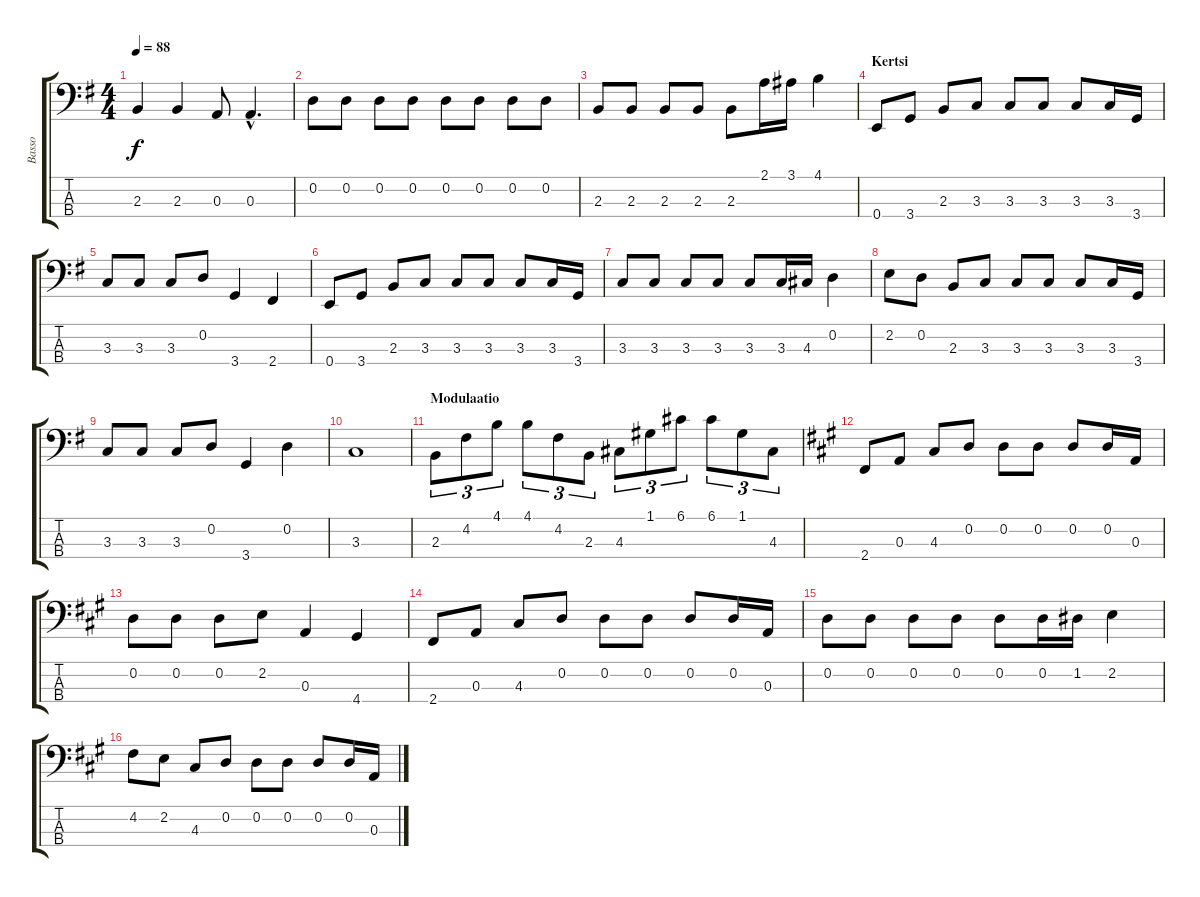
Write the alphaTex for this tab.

\track ("Basso" "Basso") {instrument electricbassfinger}
\staff {score tabs}
\tuning (G2 D2 A1 E1) {hide}
\ts (4 4)
\tempo 88
\clef f4
\ks eminor
2.3.4{dy f} 2.3.4 0.3.8 0.3{hac}.4{d} |
0.2.8 0.2.8 0.2.8 0.2.8 0.2.8 0.2.8 0.2.8 0.2.8 |
2.3.8 2.3.8 2.3.8 2.3.8 2.3.8 2.1.16 3.1.16 4.1.4 |
\section ("" "Kertsi")
0.4.8 3.4.8 2.3.8 3.3.8 3.3.8 3.3.8 3.3.8 3.3.16 3.4.16 |
3.3.8 3.3.8 3.3.8 0.2.8 3.4.4 2.4.4 |
0.4.8 3.4.8 2.3.8 3.3.8 3.3.8 3.3.8 3.3.8 3.3.16 3.4.16 |
3.3.8 3.3.8 3.3.8 3.3.8 3.3.8 3.3.16 4.3.16 0.2.4 |
2.2.8 0.2.8 2.3.8 3.3.8 3.3.8 3.3.8 3.3.8 3.3.16 3.4.16 |
3.3.8 3.3.8 3.3.8 0.2.8 3.4.4 0.2.4 |
3.3.1 |
\section ("" "Modulaatio")
2.3.8{tu (3 2)} 4.2.8{tu (3 2)} 4.1.8{tu (3 2)} 4.1.8{tu (3 2)} 4.2.8{tu (3 2)} 2.3.8{tu (3 2)} 4.3.8{tu (3 2)} 1.1.8{tu (3 2)} 6.1.8{tu (3 2)} 6.1.8{tu (3 2)} 1.1.8{tu (3 2)} 4.3.8{tu (3 2)} |
\ks f#minor
2.4.8 0.3.8 4.3.8 0.2.8 0.2.8 0.2.8 0.2.8 0.2.16 0.3.16 |
0.2.8 0.2.8 0.2.8 2.2.8 0.3.4 4.4.4 |
2.4.8 0.3.8 4.3.8 0.2.8 0.2.8 0.2.8 0.2.8 0.2.16 0.3.16 |
0.2.8 0.2.8 0.2.8 0.2.8 0.2.8 0.2.16 1.2.16 2.2.4 |
4.2.8 2.2.8 4.3.8 0.2.8 0.2.8 0.2.8 0.2.8 0.2.16 0.3.16
